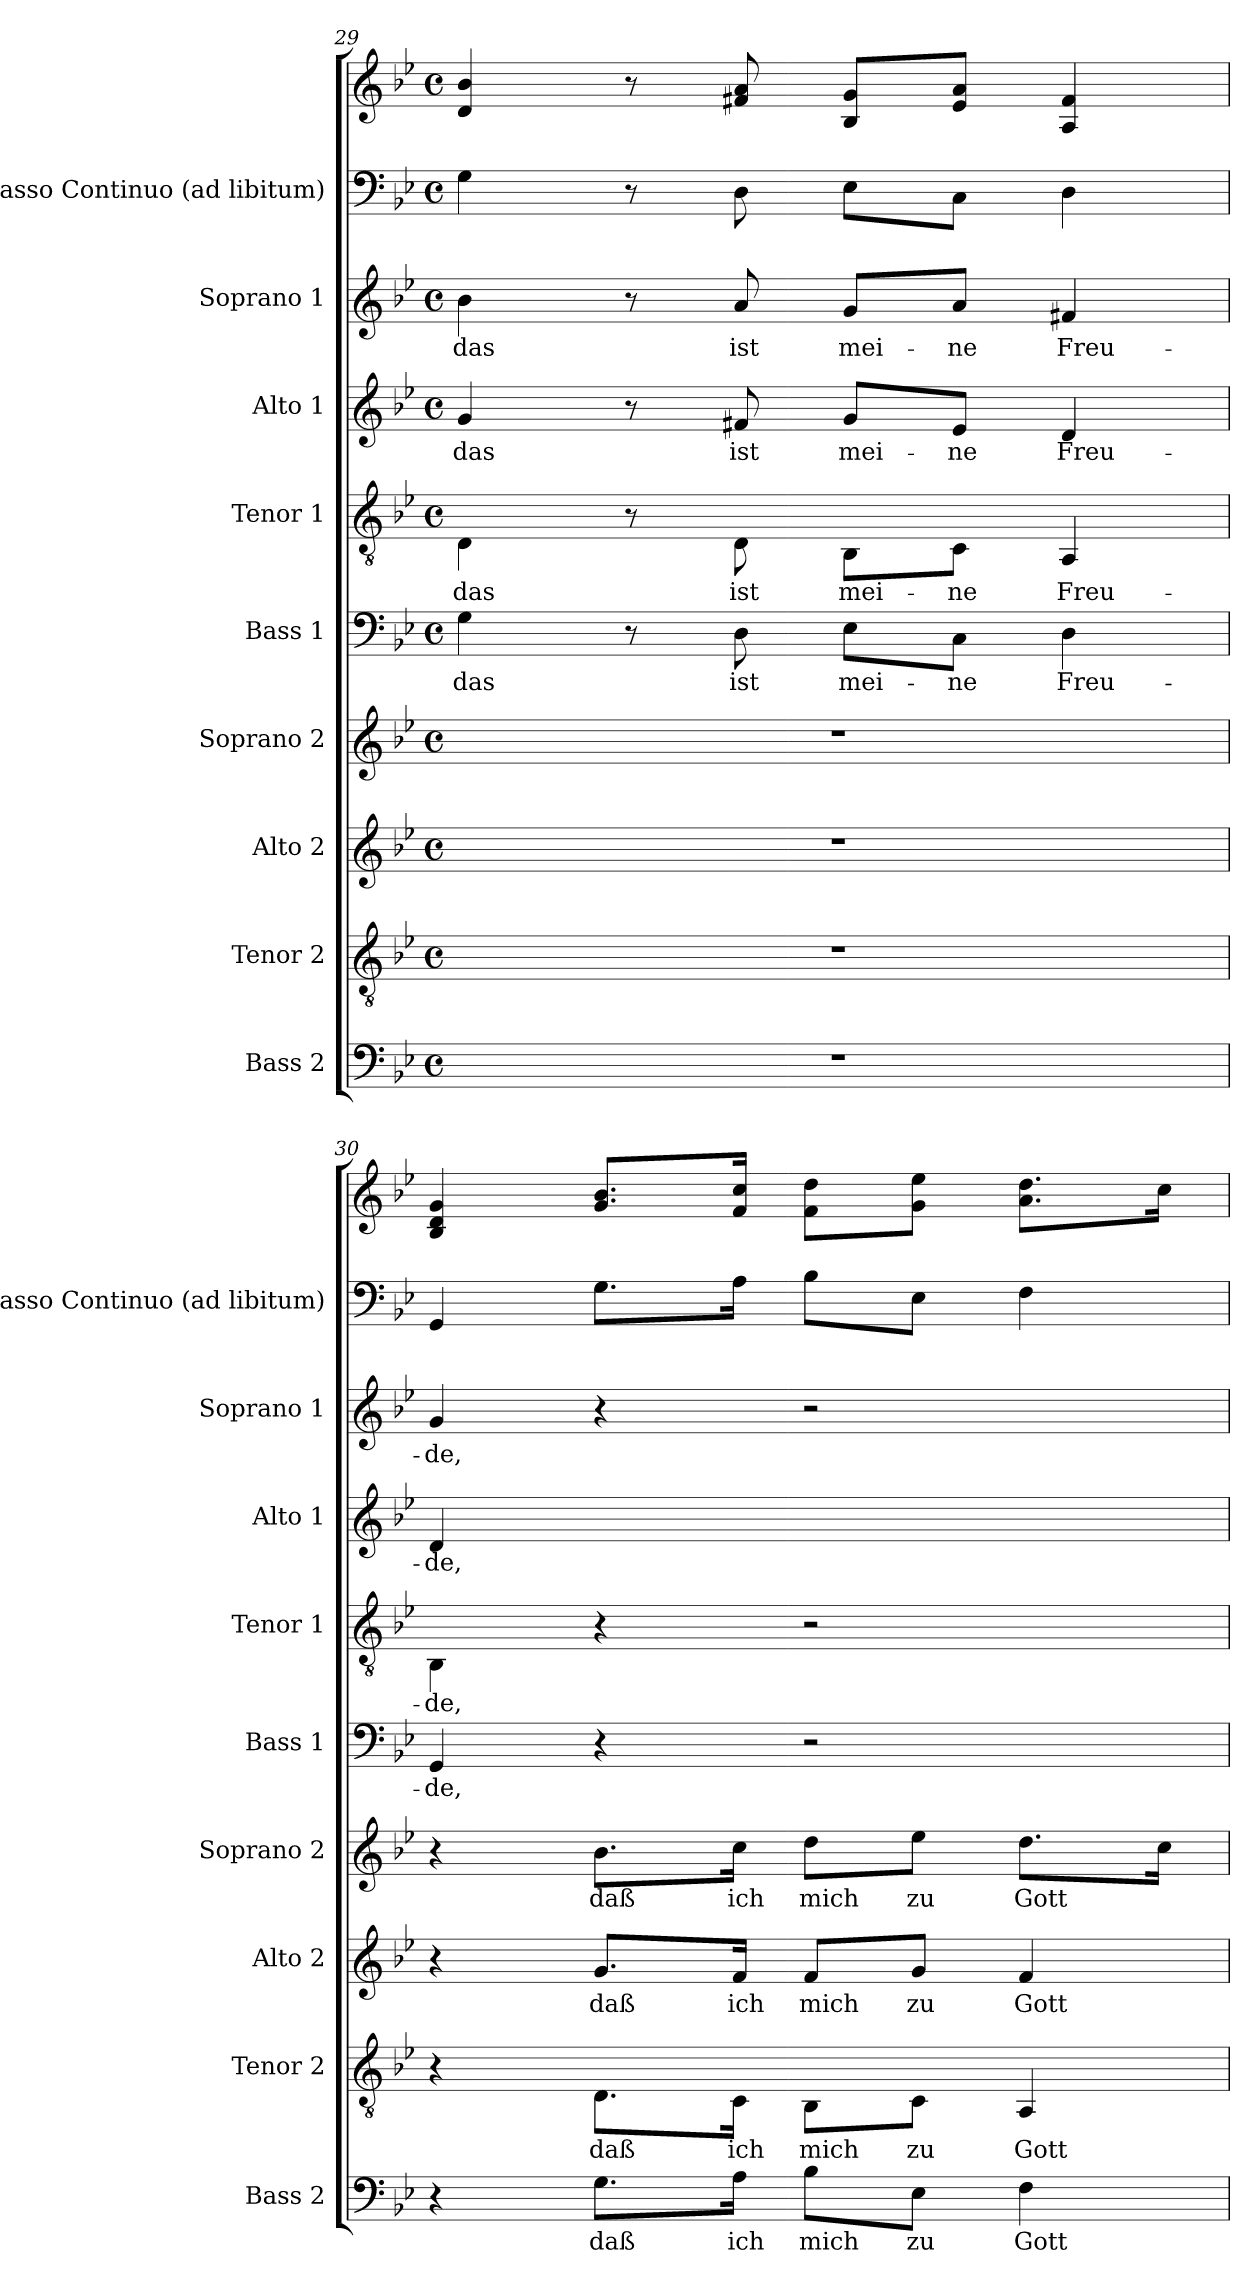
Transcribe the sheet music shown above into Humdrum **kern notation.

**kern	**text	**kern	**text	**kern	**text	**kern	**text	**kern	**text	**kern	**text	**kern	**text	**kern	**text	**kern	**kern
*part9	*part9	*part8	*part8	*part7	*part7	*part6	*part6	*part5	*part5	*part4	*part4	*part3	*part3	*part2	*part2	*part1	*part1
*staff10	*staff10	*staff9	*staff9	*staff8	*staff8	*staff7	*staff7	*staff6	*staff6	*staff5	*staff5	*staff4	*staff4	*staff3	*staff3	*staff2	*staff1
*I"Bass 2	*	*I"Tenor 2	*	*I"Alto 2	*	*I"Soprano 2	*	*I"Bass 1	*	*I"Tenor 1	*	*I"Alto 1	*	*I"Soprano 1	*	*I"Basso Continuo    (ad libitum)	*
*I'Bass 2	*	*I'Tenor 2	*	*I'Alto 2	*	*I'Soprano 2	*	*I'Bass 1	*	*I'Tenor 1	*	*I'Alto 1	*	*I'Soprano 1	*	*I'Basso Continuo    (ad libitum)	*
*clefF4	*	*clefGv2	*	*clefG2	*	*clefG2	*	*clefF4	*	*clefGv2	*	*clefG2	*	*clefG2	*	*clefF4	*clefG2
*k[b-e-]	*	*k[b-e-]	*	*k[b-e-]	*	*k[b-e-]	*	*k[b-e-]	*	*k[b-e-]	*	*k[b-e-]	*	*k[b-e-]	*	*k[b-e-]	*k[b-e-]
*B-:	*	*B-:	*	*B-:	*	*B-:	*	*B-:	*	*B-:	*	*B-:	*	*B-:	*	*B-:	*B-:
*M4/4	*	*M4/4	*	*M4/4	*	*M4/4	*	*M4/4	*	*M4/4	*	*M4/4	*	*M4/4	*	*M4/4	*M4/4
*met(c)	*	*met(c)	*	*met(c)	*	*met(c)	*	*met(c)	*	*met(c)	*	*met(c)	*	*met(c)	*	*met(c)	*met(c)
=29	=29	=29	=29	=29	=29	=29	=29	=29	=29	=29	=29	=29	=29	=29	=29	=29	=29
!	!	!	!	!	!	!	!	!	!LO:LY:b:color=#000000	!	!	!	!	!	!	!	!
!	!	!	!	!	!	!	!	!	!	!	!LO:LY:b:color=#000000	!	!	!	!	!	!
!	!	!	!	!	!	!	!	!	!	!	!	!	!LO:LY:b:color=#000000	!	!	!	!
!	!	!	!	!	!	!	!	!	!	!	!	!	!	!	!LO:LY:b:color=#000000	!	!
1r	.	1r	.	1r	.	1r	.	4Gi\	das	4Di\	das	4gi/	das	4b-i\	das	4Gi\	4di/ 4b-i
.	.	.	.	.	.	.	.	8r	.	8r	.	8r	.	8r	.	8r	8r
!	!	!	!	!	!	!	!	!	!LO:LY:b:color=#000000	!	!	!	!	!	!	!	!
!	!	!	!	!	!	!	!	!	!	!	!LO:LY:b:color=#000000	!	!	!	!	!	!
!	!	!	!	!	!	!	!	!	!	!	!	!	!LO:LY:b:color=#000000	!	!	!	!
!	!	!	!	!	!	!	!	!	!	!	!	!	!	!	!LO:LY:b:color=#000000	!	!
.	.	.	.	.	.	.	.	8Di\	ist	8Di\	ist	8f#Xi/	ist	8ai/	ist	8Di\	8f#Xi/ 8ai
!	!	!	!	!	!	!	!	!	!LO:LY:b:color=#000000	!	!	!	!	!	!	!	!
!	!	!	!	!	!	!	!	!	!	!	!LO:LY:b:color=#000000	!	!	!	!	!	!
!	!	!	!	!	!	!	!	!	!	!	!	!	!LO:LY:b:color=#000000	!	!	!	!
!	!	!	!	!	!	!	!	!	!	!	!	!	!	!	!LO:LY:b:color=#000000	!	!
.	.	.	.	.	.	.	.	8E-i\L	mei-	8BB-i\L	mei-	8gi/L	mei-	8gi/L	mei-	8E-i\L	8B-i/ 8gi/L
!	!	!	!	!	!	!	!	!	!LO:LY:b:color=#000000	!	!	!	!	!	!	!	!
!	!	!	!	!	!	!	!	!	!	!	!LO:LY:b:color=#000000	!	!	!	!	!	!
!	!	!	!	!	!	!	!	!	!	!	!	!	!LO:LY:b:color=#000000	!	!	!	!
!	!	!	!	!	!	!	!	!	!	!	!	!	!	!	!LO:LY:b:color=#000000	!	!
.	.	.	.	.	.	.	.	8Ci\J	-ne	8Ci\J	-ne	8e-i/J	-ne	8ai/J	-ne	8Ci\J	8e-i/ 8ai/J
!	!	!	!	!	!	!	!	!	!LO:LY:b:color=#000000	!	!	!	!	!	!	!	!
!	!	!	!	!	!	!	!	!	!	!	!LO:LY:b:color=#000000	!	!	!	!	!	!
!	!	!	!	!	!	!	!	!	!	!	!	!	!LO:LY:b:color=#000000	!	!	!	!
!	!	!	!	!	!	!	!	!	!	!	!	!	!	!	!LO:LY:b:color=#000000	!	!
.	.	.	.	.	.	.	.	4Di\	Freu-	4AAi/	Freu-	4di/	Freu-	4f#Xi/	Freu-	4Di\	4Ai/ 4f#i
=30	=30	=30	=30	=30	=30	=30	=30	=30	=30	=30	=30	=30	=30	=30	=30	=30	=30
!	!	!	!	!	!	!	!	!	!LO:LY:b:color=#000000	!	!	!	!	!	!	!	!
!	!	!	!	!	!	!	!	!	!	!	!LO:LY:b:color=#000000	!	!	!	!	!	!
!	!	!	!	!	!	!	!	!	!	!	!	!	!LO:LY:b:color=#000000	!	!	!	!
!	!	!	!	!	!	!	!	!	!	!	!	!	!	!	!LO:LY:b:color=#000000	!	!
4r	.	4r	.	4r	.	4r	.	4GGi/	-de,	4BB-i\	-de,	4di/	-de,	4gi/	-de,	4GGi/	4B-i/ 4di 4gi
!	!LO:LY:b:color=#000000	!	!	!	!	!	!	!	!	!	!	!	!	!	!	!	!
!	!	!	!LO:LY:b:color=#000000	!	!	!	!	!	!	!	!	!	!	!	!	!	!
!	!	!	!	!	!LO:LY:b:color=#000000	!	!	!	!	!	!	!	!	!	!	!	!
!	!	!	!	!	!	!	!LO:LY:b:color=#000000	!	!	!	!	!	!	!	!	!	!
8.Gi\L	daß	8.Di\L	daß	8.gi/L	daß	8.b-i\L	daß	4r	.	4r	.	2.ryy	.	4r	.	8.Gi\L	8.gi/ 8.b-i/L
!	!LO:LY:b:color=#000000	!	!	!	!	!	!	!	!	!	!	!	!	!	!	!	!
!	!	!	!LO:LY:b:color=#000000	!	!	!	!	!	!	!	!	!	!	!	!	!	!
!	!	!	!	!	!LO:LY:b:color=#000000	!	!	!	!	!	!	!	!	!	!	!	!
!	!	!	!	!	!	!	!LO:LY:b:color=#000000	!	!	!	!	!	!	!	!	!	!
16Ai\Jk	ich	16Ci\Jk	ich	16fi/Jk	ich	16cci\Jk	ich	.	.	.	.	.	.	.	.	16Ai\Jk	16fi/ 16cci/Jk
!	!LO:LY:b:color=#000000	!	!	!	!	!	!	!	!	!	!	!	!	!	!	!	!
!	!	!	!LO:LY:b:color=#000000	!	!	!	!	!	!	!	!	!	!	!	!	!	!
!	!	!	!	!	!LO:LY:b:color=#000000	!	!	!	!	!	!	!	!	!	!	!	!
!	!	!	!	!	!	!	!LO:LY:b:color=#000000	!	!	!	!	!	!	!	!	!	!
8B-i\L	mich	8BB-i\L	mich	8fi/L	mich	8ddi\L	mich	2r	.	2r	.	.	.	2r	.	8B-i\L	8fi\ 8ddi\L
!	!LO:LY:b:color=#000000	!	!	!	!	!	!	!	!	!	!	!	!	!	!	!	!
!	!	!	!LO:LY:b:color=#000000	!	!	!	!	!	!	!	!	!	!	!	!	!	!
!	!	!	!	!	!LO:LY:b:color=#000000	!	!	!	!	!	!	!	!	!	!	!	!
!	!	!	!	!	!	!	!LO:LY:b:color=#000000	!	!	!	!	!	!	!	!	!	!
8E-i\J	zu	8Ci\J	zu	8gi/J	zu	8ee-i\J	zu	.	.	.	.	.	.	.	.	8E-i\J	8gi\ 8ee-i\J
!	!LO:LY:b:color=#000000	!	!	!	!	!	!	!	!	!	!	!	!	!	!	!	!
!	!	!	!LO:LY:b:color=#000000	!	!	!	!	!	!	!	!	!	!	!	!	!	!
!	!	!	!	!	!LO:LY:b:color=#000000	!	!	!	!	!	!	!	!	!	!	!	!
!	!	!	!	!	!	!	!LO:LY:b:color=#000000	!	!	!	!	!	!	!	!	!	!
4Fi\	Gott	4AAi/	Gott	4fi/	Gott	8.ddi\L	Gott	.	.	.	.	.	.	.	.	4Fi\	8.ai\ 8.ddi\L
.	.	.	.	.	.	16cci\Jk	.	.	.	.	.	.	.	.	.	.	16cci\Jk
=	=	=	=	=	=	=	=	=	=	=	=	=	=	=	=	=	=
*-	*-	*-	*-	*-	*-	*-	*-	*-	*-	*-	*-	*-	*-	*-	*-	*-	*-
